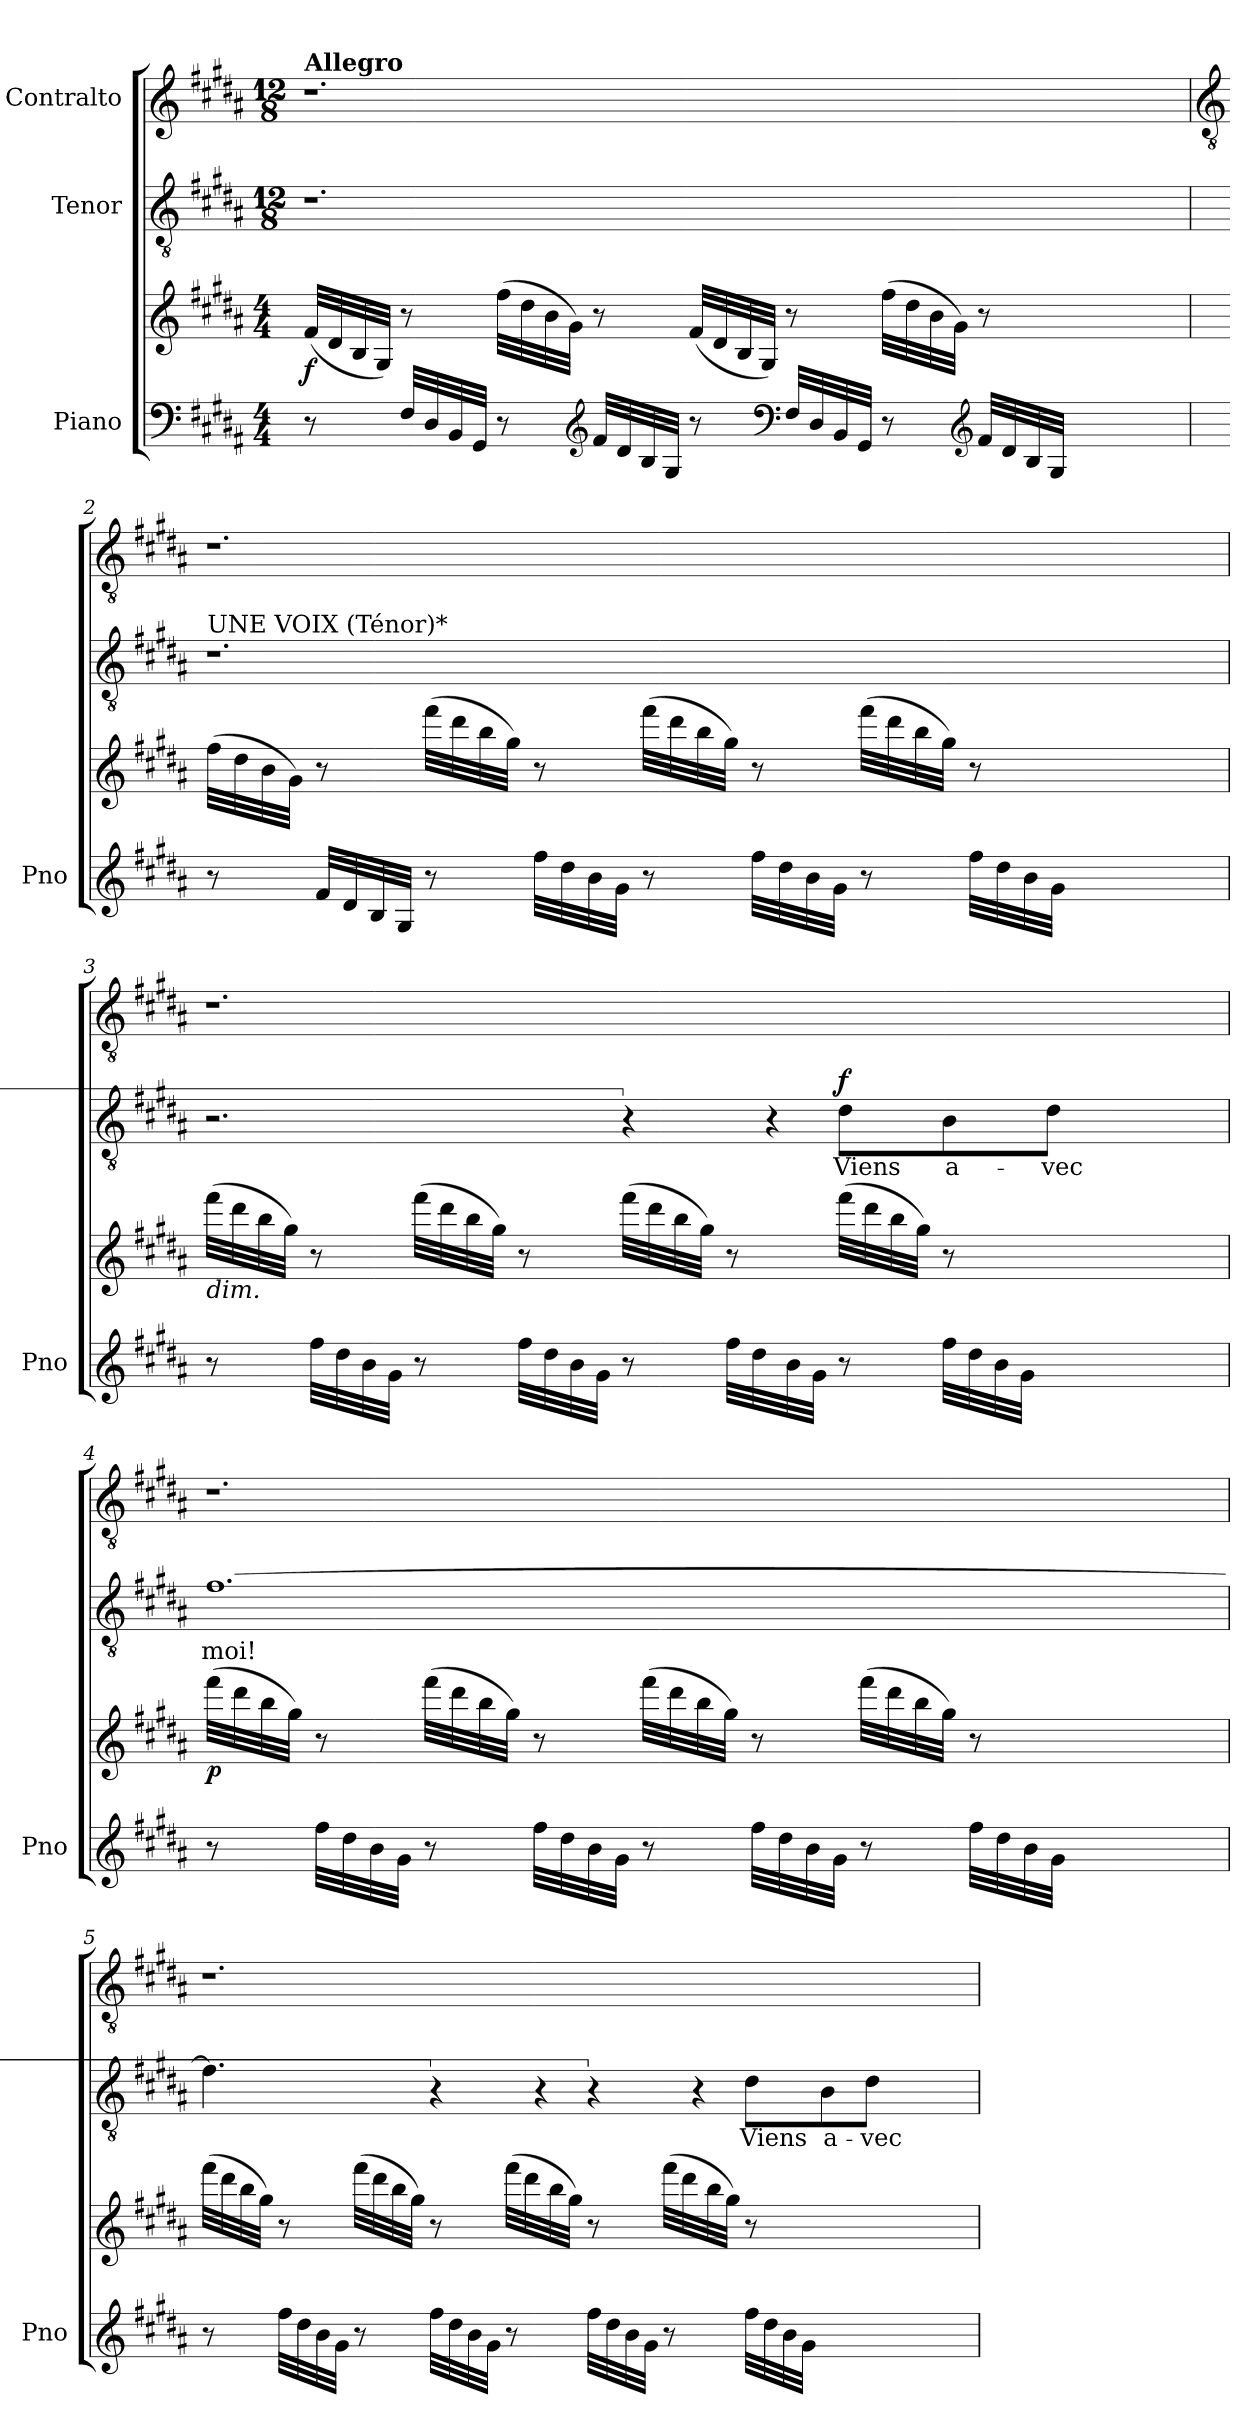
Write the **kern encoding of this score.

**kern	**kern	**dynam	**kern	**text	**dynam	**kern
*part3	*part3	*part3	*part2	*part2	*part2	*part1
*staff4	*staff3	*staff3/4	*staff2	*staff2	*staff2	*staff1
*I"Piano	*	*	*I"Tenor	*	*	*I"Contralto
*I'Pno	*	*	*	*	*	*
*	*	*	*stria5	*	*	*
*clefF4	*clefG2	*	*clefGv2	*	*	*clefG2
*k[f#c#g#d#a#]	*k[f#c#g#d#a#]	*	*k[f#c#g#d#a#]	*	*	*k[f#c#g#d#a#]
*M4/4	*M4/4	*	*M12/8	*	*	*M12/8
=1	=1	=1	=1	=1	=1	=1
!	!	!	!	!	!	!LO:TX:a:B:t=Allegro
!	!	!	!	!	!	!LO:TX:a:color=#FFFFFF:t=.
!	!	!LO:DY:b	!	!	!	!
8r	(32f#/LLL	f	1.r	.	.	1.r
.	32d#/	.	.	.	.	.
.	32B/	.	.	.	.	.
.	32G#/JJJ)	.	.	.	.	.
32F#/LLL	8r	.	.	.	.	.
32D#/	.	.	.	.	.	.
32BB/	.	.	.	.	.	.
32GG#/JJJ	.	.	.	.	.	.
8r	(32ff#\LLL	.	.	.	.	.
.	32dd#\	.	.	.	.	.
.	32b\	.	.	.	.	.
.	32g#\JJJ)	.	.	.	.	.
*clefG2	*	*	*	*	*	*
32f#/LLL	8r	.	.	.	.	.
32d#/	.	.	.	.	.	.
32B/	.	.	.	.	.	.
32G#/JJJ	.	.	.	.	.	.
8r	(32f#/LLL	.	.	.	.	.
.	32d#/	.	.	.	.	.
.	32B/	.	.	.	.	.
.	32G#/JJJ)	.	.	.	.	.
*clefF4	*	*	*	*	*	*
32F#/LLL	8r	.	.	.	.	.
32D#/	.	.	.	.	.	.
32BB/	.	.	.	.	.	.
32GG#/JJJ	.	.	.	.	.	.
8r	(32ff#\LLL	.	.	.	.	.
.	32dd#\	.	.	.	.	.
.	32b\	.	.	.	.	.
.	32g#\JJJ)	.	.	.	.	.
*clefG2	*	*	*	*	*	*
32f#/LLL	8r	.	.	.	.	.
32d#/	.	.	.	.	.	.
32B/	.	.	.	.	.	.
32G#/JJJ	.	.	.	.	.	.
2ryy	2ryy	.	.	.	.	.
!!LO:LB:g=z
=2	=2	=2	=2	=2	=2	=2
*	*	*	*	*	*	*clefGv2
!	!	!	!LO:TX:a:t=UNE VOIX   (Ténor)*	!	!	!
8r	(32ff#\LLL	.	1.r	.	.	1.r
.	32dd#\	.	.	.	.	.
.	32b\	.	.	.	.	.
.	32g#\JJJ)	.	.	.	.	.
32f#/LLL	8r	.	.	.	.	.
32d#/	.	.	.	.	.	.
32B/	.	.	.	.	.	.
32G#/JJJ	.	.	.	.	.	.
8r	(32fff#\LLL	.	.	.	.	.
.	32ddd#\	.	.	.	.	.
.	32bb\	.	.	.	.	.
.	32gg#\JJJ)	.	.	.	.	.
32ff#\LLL	8r	.	.	.	.	.
32dd#\	.	.	.	.	.	.
32b\	.	.	.	.	.	.
32g#\JJJ	.	.	.	.	.	.
8r	(32fff#\LLL	.	.	.	.	.
.	32ddd#\	.	.	.	.	.
.	32bb\	.	.	.	.	.
.	32gg#\JJJ)	.	.	.	.	.
32ff#\LLL	8r	.	.	.	.	.
32dd#\	.	.	.	.	.	.
32b\	.	.	.	.	.	.
32g#\JJJ	.	.	.	.	.	.
8r	(32fff#\LLL	.	.	.	.	.
.	32ddd#\	.	.	.	.	.
.	32bb\	.	.	.	.	.
.	32gg#\JJJ)	.	.	.	.	.
32ff#\LLL	8r	.	.	.	.	.
32dd#\	.	.	.	.	.	.
32b\	.	.	.	.	.	.
32g#\JJJ	.	.	.	.	.	.
2ryy	2ryy	.	.	.	.	.
!!LO:LB:g=z
=3	=3	=3	=3	=3	=3	=3
!	!LO:TX:b:i:t=dim.	!	!	!	!	!
!	!	!	!LO:N:vis=2.	!	!	!
8r	(32fff#\LLL	.	2r	.	.	1.r
.	32ddd#\	.	.	.	.	.
.	32bb\	.	.	.	.	.
.	32gg#\JJJ)	.	.	.	.	.
32ff#\LLL	8r	.	.	.	.	.
32dd#\	.	.	.	.	.	.
32b\	.	.	.	.	.	.
32g#\JJJ	.	.	.	.	.	.
8r	(32fff#\LLL	.	.	.	.	.
.	32ddd#\	.	.	.	.	.
.	32bb\	.	.	.	.	.
.	32gg#\JJJ)	.	.	.	.	.
32ff#\LLL	8r	.	.	.	.	.
32dd#\	.	.	.	.	.	.
32b\	.	.	.	.	.	.
32g#\JJJ	.	.	.	.	.	.
!	!	!	!LO:N:vis=4	!	!	!
8r	(32fff#\LLL	.	6r	.	.	.
.	32ddd#\	.	.	.	.	.
.	32bb\	.	.	.	.	.
.	32gg#\JJJ)	.	.	.	.	.
32ff#\LLL	8r	.	.	.	.	.
32dd#\	.	.	.	.	.	.
!	!	!	!LO:N:vis=8	!	!	!
.	.	.	12r	.	.	.
32b\	.	.	.	.	.	.
32g#\JJJ	.	.	.	.	.	.
!	!	!	!	!LO:LY:b	!LO:DY:a	!
8r	(32fff#\LLL	.	8d#\L	Viens	f	.
.	32ddd#\	.	.	.	.	.
.	32bb\	.	.	.	.	.
.	32gg#\JJJ)	.	.	.	.	.
!	!	!	!	!LO:LY:b	!	!
32ff#\LLL	8r	.	8B\	a-	.	.
32dd#\	.	.	.	.	.	.
32b\	.	.	.	.	.	.
32g#\JJJ	.	.	.	.	.	.
!	!	!	!	!LO:LY:b	!	!
2ryy	2ryy	.	8d#\J	-vec	.	.
.	.	.	4.ryy	.	.	.
!!LO:LB:g=z
=4	=4	=4	=4	=4	=4	=4
!	!	!LO:DY:b	!	!LO:LY:b	!	!
8r	(32fff#\LLL	p	[1.f#	moi!	.	1.r
.	32ddd#\	.	.	.	.	.
.	32bb\	.	.	.	.	.
.	32gg#\JJJ)	.	.	.	.	.
32ff#\LLL	8r	.	.	.	.	.
32dd#\	.	.	.	.	.	.
32b\	.	.	.	.	.	.
32g#\JJJ	.	.	.	.	.	.
8r	(32fff#\LLL	.	.	.	.	.
.	32ddd#\	.	.	.	.	.
.	32bb\	.	.	.	.	.
.	32gg#\JJJ)	.	.	.	.	.
32ff#\LLL	8r	.	.	.	.	.
32dd#\	.	.	.	.	.	.
32b\	.	.	.	.	.	.
32g#\JJJ	.	.	.	.	.	.
8r	(32fff#\LLL	.	.	.	.	.
.	32ddd#\	.	.	.	.	.
.	32bb\	.	.	.	.	.
.	32gg#\JJJ)	.	.	.	.	.
32ff#\LLL	8r	.	.	.	.	.
32dd#\	.	.	.	.	.	.
32b\	.	.	.	.	.	.
32g#\JJJ	.	.	.	.	.	.
8r	(32fff#\LLL	.	.	.	.	.
.	32ddd#\	.	.	.	.	.
.	32bb\	.	.	.	.	.
.	32gg#\JJJ)	.	.	.	.	.
32ff#\LLL	8r	.	.	.	.	.
32dd#\	.	.	.	.	.	.
32b\	.	.	.	.	.	.
32g#\JJJ	.	.	.	.	.	.
2ryy	2ryy	.	.	.	.	.
!!LO:PB:g=z
=5	=5	=5	=5	=5	=5	=5
8r	(32fff#\LLL	.	4.f#\]	.	.	1.r
.	32ddd#\	.	.	.	.	.
.	32bb\	.	.	.	.	.
.	32gg#\JJJ)	.	.	.	.	.
32ff#\LLL	8r	.	.	.	.	.
32dd#\	.	.	.	.	.	.
32b\	.	.	.	.	.	.
32g#\JJJ	.	.	.	.	.	.
8r	(32fff#\LLL	.	.	.	.	.
.	32ddd#\	.	.	.	.	.
.	32bb\	.	.	.	.	.
.	32gg#\JJJ)	.	.	.	.	.
!	!	!	!LO:N:vis=4	!	!	!
32ff#\LLL	8r	.	6r	.	.	.
32dd#\	.	.	.	.	.	.
32b\	.	.	.	.	.	.
32g#\JJJ	.	.	.	.	.	.
8r	(32fff#\LLL	.	.	.	.	.
.	32ddd#\	.	.	.	.	.
!	!	!	!LO:N:vis=8	!	!	!
.	.	.	12r	.	.	.
.	32bb\	.	.	.	.	.
.	32gg#\JJJ)	.	.	.	.	.
!	!	!	!LO:N:vis=4	!	!	!
32ff#\LLL	8r	.	6r	.	.	.
32dd#\	.	.	.	.	.	.
32b\	.	.	.	.	.	.
32g#\JJJ	.	.	.	.	.	.
8r	(32fff#\LLL	.	.	.	.	.
.	32ddd#\	.	.	.	.	.
!	!	!	!LO:N:vis=8	!	!	!
.	.	.	12r	.	.	.
.	32bb\	.	.	.	.	.
.	32gg#\JJJ)	.	.	.	.	.
!	!	!	!	!LO:LY:b	!	!
32ff#\LLL	8r	.	8d#\L	Viens	.	.
32dd#\	.	.	.	.	.	.
32b\	.	.	.	.	.	.
32g#\JJJ	.	.	.	.	.	.
!	!	!	!	!LO:LY:b	!	!
2ryy	2ryy	.	8B\	a-	.	.
!	!	!	!	!LO:LY:b	!	!
.	.	.	8d#\J	-vec	.	.
.	.	.	4ryy	.	.	.
=	=	=	=	=	=	=
*-	*-	*-	*-	*-	*-	*-
